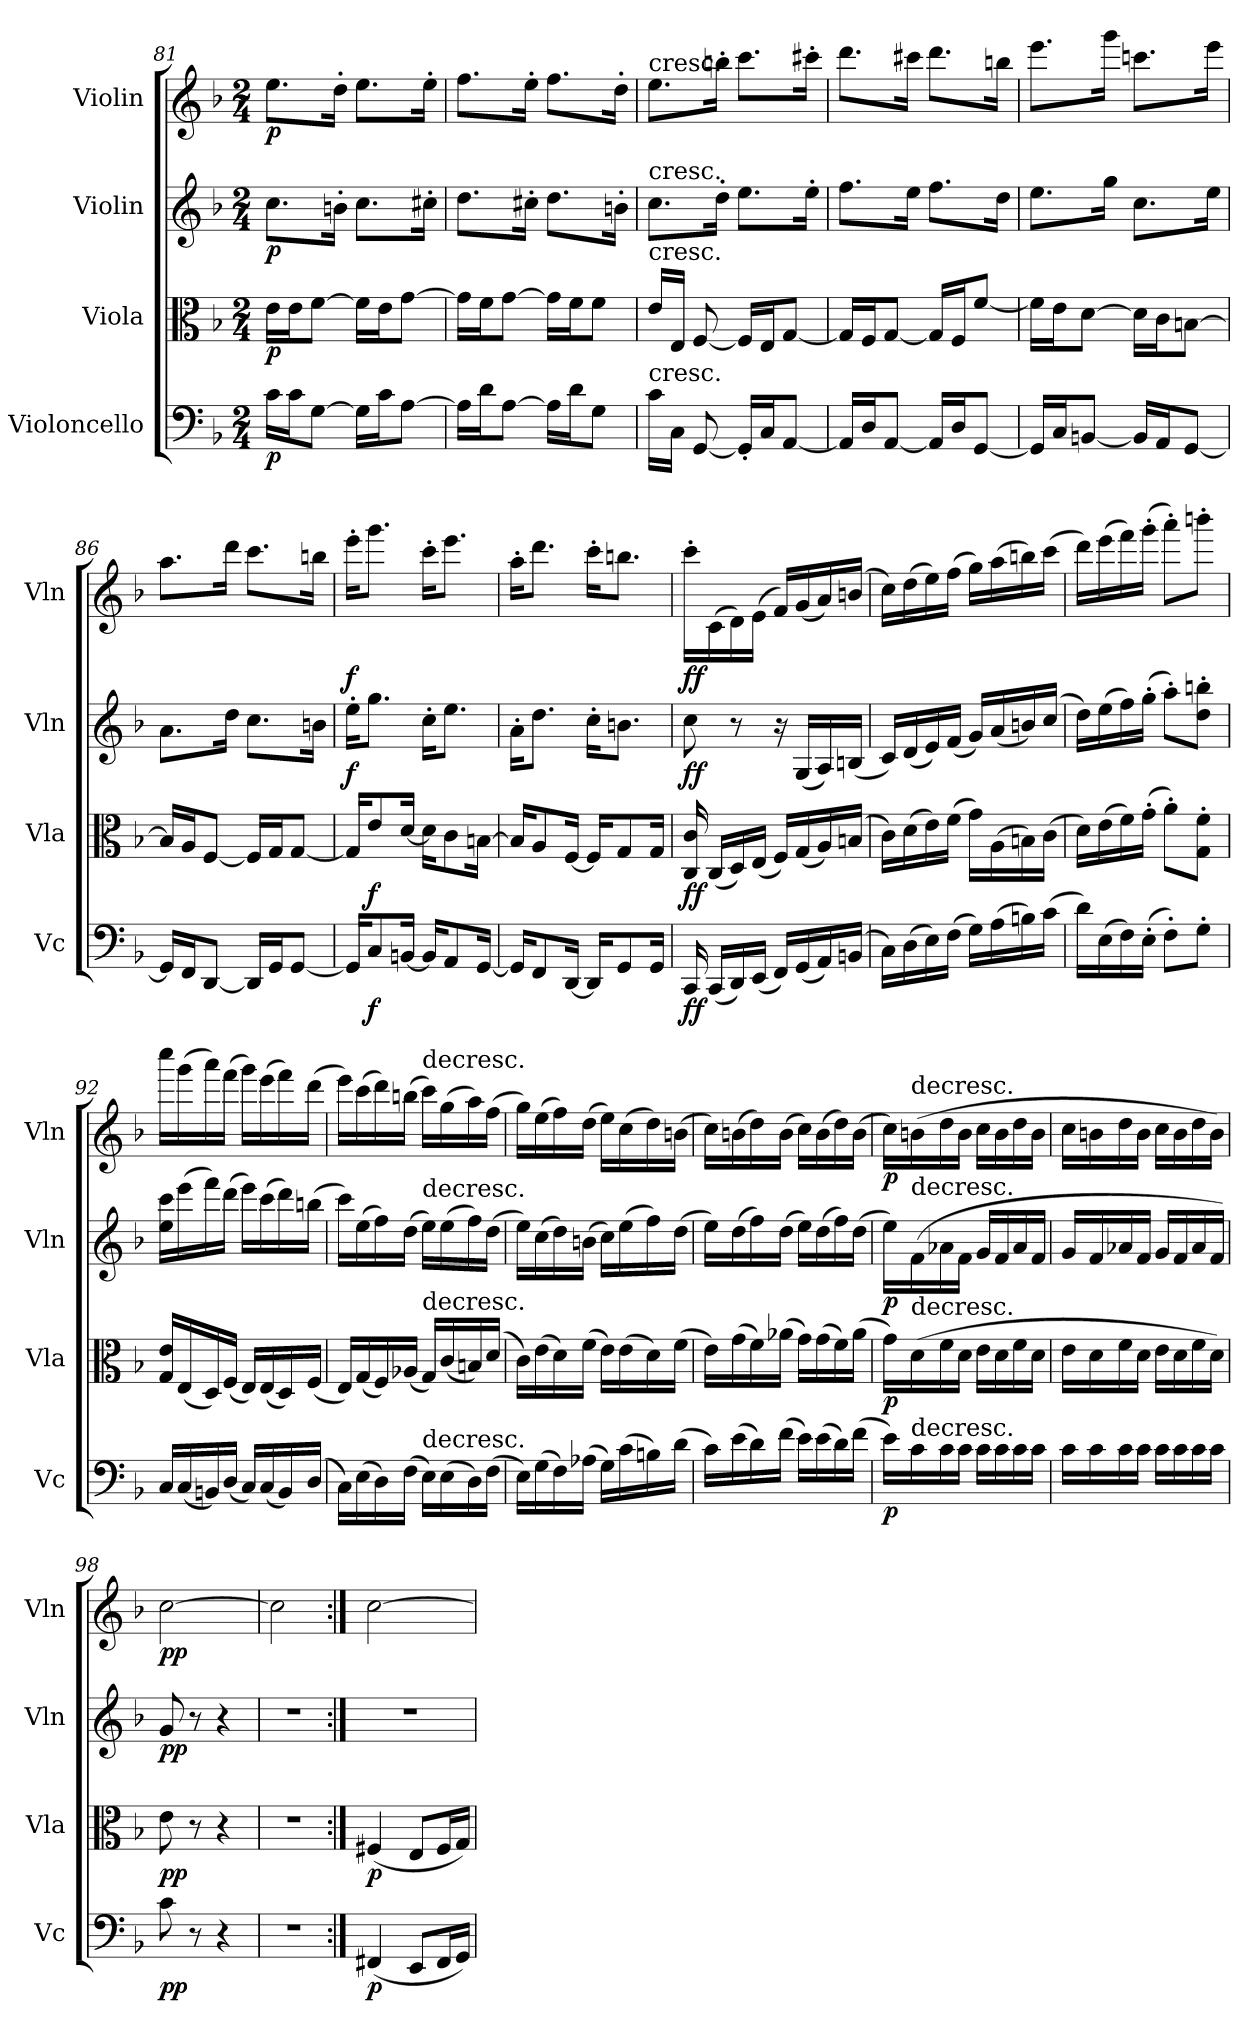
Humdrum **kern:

**kern	**dynam	**kern	**dynam	**kern	**dynam	**kern	**dynam
*part4	*part4	*part3	*part3	*part2	*part2	*part1	*part1
*staff4	*staff4	*staff3	*staff3	*staff2	*staff2	*staff1	*staff1
*I"Violoncello	*	*I"Viola	*	*I"Violin	*	*I"Violin	*
*I'Vc	*	*I'Vla	*	*I'Vln	*	*I'Vln	*
*clefF4	*	*clefC3	*	*clefG2	*	*clefG2	*
*k[b-]	*	*k[b-]	*	*k[b-]	*	*k[b-]	*
*M2/4	*	*M2/4	*	*M2/4	*	*M2/4	*
=81	=81	=81	=81	=81	=81	=81	=81
16c\LL	p	16e\LL	p	8.cc\L	p	8.ee\L	p
16c\J	.	16e\J	.	.	.	.	.
[8G\J	.	[8f\J	.	.	.	.	.
.	.	.	.	16bn'\Jk	.	16dd'\Jk	.
16G\LL]	.	16f\LL]	.	8.cc\L	.	8.ee\L	.
16c\J	.	16e\J	.	.	.	.	.
[8A\J	.	[8g\J	.	.	.	.	.
.	.	.	.	16cc#X'\Jk	.	16ee'\Jk	.
=82	=82	=82	=82	=82	=82	=82	=82
16A\LL]	.	16g\LL]	.	8.dd\L	.	8.ff\L	.
16d\J	.	16f\J	.	.	.	.	.
[8A\J	.	[8g\J	.	.	.	.	.
.	.	.	.	16cc#X'\Jk	.	16ee'\Jk	.
16A\LL]	.	16g\LL]	.	8.dd\L	.	8.ff\L	.
16d\J	.	16f\J	.	.	.	.	.
8G\J	.	8f\J	.	.	.	.	.
.	.	.	.	16bn'\Jk	.	16dd'\Jk	.
=83	=83	=83	=83	=83	=83	=83	=83
!	!	!	!	!	!	!LO:TX:t=cresc.	!
!	!	!	!	!LO:TX:t=cresc.	!	!	!
!	!	!LO:TX:t=cresc.	!	!	!	!	!
!LO:TX:t=cresc.	!	!	!	!	!	!	!
16c\LL	.	16e/LL	.	8.cc\L	.	8.ee\L	.
16C\JJ	.	16E/JJ	.	.	.	.	.
[8GG/	.	[8F/	.	.	.	.	.
.	.	.	.	16dd'\Jk	.	16bbn'\Jk	.
16GG'/LL]	.	16F/LL]	.	8.ee\L	.	8.ccc\L	.
16C/J	.	16E/J	.	.	.	.	.
[8AA/J	.	[8G/J	.	.	.	.	.
.	.	.	.	16ee'\Jk	.	16ccc#X'\Jk	.
=84	=84	=84	=84	=84	=84	=84	=84
16AA/LL]	.	16G/LL]	.	8.ff\L	.	8.ddd\L	.
16D/J	.	16F/J	.	.	.	.	.
[8AA/J	.	[8G/J	.	.	.	.	.
.	.	.	.	16ee\Jk	.	16ccc#X\Jk	.
16AA/LL]	.	16G/LL]	.	8.ff\L	.	8.ddd\L	.
16D/J	.	16F/J	.	.	.	.	.
[8GG/J	.	[8f/J	.	.	.	.	.
.	.	.	.	16dd\Jk	.	16bbn\Jk	.
=85	=85	=85	=85	=85	=85	=85	=85
16GG/LL]	.	16f\LL]	.	8.ee\L	.	8.eee\L	.
16C/J	.	16e\J	.	.	.	.	.
[8BBn/J	.	[8d\J	.	.	.	.	.
.	.	.	.	16gg\Jk	.	16ggg\Jk	.
16BB/LL]	.	16d\LL]	.	8.cc\L	.	8.cccn\L	.
16AA/J	.	16c\J	.	.	.	.	.
[8GG/J	.	[8Bn\J	.	.	.	.	.
.	.	.	.	16ee\Jk	.	16eee\Jk	.
=86	=86	=86	=86	=86	=86	=86	=86
16GG/LL]	.	16B/LL]	.	8.a\L	.	8.aa\L	.
16FF/J	.	16A/J	.	.	.	.	.
[8DD/J	.	[8F/J	.	.	.	.	.
.	.	.	.	16dd\Jk	.	16ddd\Jk	.
16DD/LL]	.	16F/LL]	.	8.cc\L	.	8.ccc\L	.
16GG/J	.	16G/J	.	.	.	.	.
[8GG/J	.	[8G/J	.	.	.	.	.
.	.	.	.	16bn\Jk	.	16bbn\Jk	.
=87	=87	=87	=87	=87	=87	=87	=87
16GG/KL]	.	16G/KL]	.	16ee'\KL	f	16eee'\KL	f
8C/	f	8e/	f	8.gg\J	.	8.ggg\J	.
[16BBn/Jk	.	[16d/Jk	.	.	.	.	.
16BB/KL]	.	16d\KL]	.	16cc'\KL	.	16ccc'\KL	.
8AA/	.	8c\	.	8.ee\J	.	8.eee\J	.
[16GG/Jk	.	[16Bn\Jk	.	.	.	.	.
=88	=88	=88	=88	=88	=88	=88	=88
16GG/KL]	.	16B/KL]	.	16a'\KL	.	16aa'\KL	.
8FF/	.	8A/	.	8.dd\J	.	8.ddd\J	.
[16DD/Jk	.	[16F/Jk	.	.	.	.	.
16DD/KL]	.	16F/KL]	.	16cc'\KL	.	16ccc'\KL	.
8GG/	.	8G/	.	8.bn\J	.	8.bbn\J	.
16GG/Jk	.	16G/Jk	.	.	.	.	.
=89	=89	=89	=89	=89	=89	=89	=89
16CC/	ff	16C/ 16c/	ff	8cc\	ff	16ccc'\LL	ff
(16CC/LL	.	(16C/LL	.	.	.	(16c\	.
16DD/)	.	16D/)	.	8r	.	16d\)	.
(16EE/JJ	.	(16E/JJ	.	.	.	(16e\JJ	.
16FF/LL)	.	16F/LL)	.	16r	.	16f/LL)	.
(16GG/	.	(16G/	.	(16G/LL	.	(16g/	.
16AA/)	.	16A/)	.	16A/)	.	16a/)	.
(16BBn/JJ	.	(16Bn/JJ	.	(16Bn/JJ	.	(16bn/JJ	.
=90	=90	=90	=90	=90	=90	=90	=90
16C\LL)	.	16c\LL)	.	16c/LL)	.	16cc\LL)	.
(16D\	.	(16d\	.	(16d/	.	(16dd\	.
16E\)	.	16e\)	.	16e/)	.	16ee\)	.
(16F\JJ	.	(16f\JJ	.	(16f/JJ	.	(16ff\JJ	.
16G\LL)	.	16g\LL)	.	16g/LL)	.	16gg\LL)	.
(16A\	.	(16A\	.	(16a/	.	(16aa\	.
16Bn\)	.	16Bn\)	.	16bn/)	.	16bbn\)	.
(16c\JJ	.	(16c\JJ	.	(16cc/JJ	.	(16ccc\JJ	.
=91	=91	=91	=91	=91	=91	=91	=91
16d\LL)	.	16d\LL)	.	16dd\LL)	.	16ddd\LL)	.
(16E\	.	(16e\	.	(16ee\	.	(16eee\	.
16F\)	.	16f\)	.	16ff\)	.	16fff\)	.
(16E'\JJ	.	(16g'\JJ	.	(16gg'\JJ	.	(16ggg'\JJ	.
8F'\L)	.	8a'\L)	.	8aa'\L)	.	8aaa'\L)	.
8G'\J	.	8G'\ 8f'\J	.	8dd'\ 8bbn'\J	.	8bbbn'\J	.
=92	=92	=92	=92	=92	=92	=92	=92
16C/LL	.	16G/ 16e/LL	.	16ee\ 16ccc\LL	.	16cccc\LL	.
(16C/	.	(16E/	.	(16eee\	.	(16ggg\	.
16BBn/)	.	16D/)	.	16fff\)	.	16aaa\)	.
(16D/JJ	.	(16F/JJ	.	(16ddd\JJ	.	(16fff\JJ	.
16C/LL)	.	16E/LL)	.	16eee\LL)	.	16ggg\LL)	.
(16C/	.	(16E/	.	(16ccc\	.	(16eee\	.
16BB/)	.	16D/)	.	16ddd\)	.	16fff\)	.
(16D/JJ	.	(16F/JJ	.	(16bbn\JJ	.	(16ddd\JJ	.
=93	=93	=93	=93	=93	=93	=93	=93
16C\LL)	.	16E/LL)	.	16ccc\LL)	.	16eee\LL)	.
(16E\	.	(16G/	.	(16ee\	.	(16ccc\	.
16D\)	.	16F/)	.	16ff\)	.	16ddd\)	.
(16F\JJ	.	(16A-X/JJ	.	(16dd\JJ	.	(16bbn\JJ	.
!	!	!	!	!	!	!LO:TX:t=decresc.	!
!	!	!	!	!LO:TX:t=decresc.	!	!	!
!	!	!LO:TX:t=decresc.	!	!	!	!	!
!LO:TX:t=decresc.	!	!	!	!	!	!	!
16E\LL)	.	16G/LL)	.	16ee\LL)	.	16ccc\LL)	.
(16E\	.	(16c/	.	(16ee\	.	(16gg\	.
16D\)	.	16Bn/)	.	16ff\)	.	16aa\)	.
(16F\JJ	.	(16d/JJ	.	(16dd\JJ	.	(16ff\JJ	.
=94	=94	=94	=94	=94	=94	=94	=94
16E\LL)	.	16c\LL)	.	16ee\LL)	.	16gg\LL)	.
(16G\	.	(16e\	.	(16cc\	.	(16ee\	.
16F\)	.	16d\)	.	16dd\)	.	16ff\)	.
(16A-X\JJ	.	(16f\JJ	.	(16bn\JJ	.	(16dd\JJ	.
16G\LL)	.	16e\LL)	.	16cc\LL)	.	16ee\LL)	.
(16c\	.	(16e\	.	(16ee\	.	(16cc\	.
16Bn\)	.	16d\)	.	16ff\)	.	16dd\)	.
(16d\JJ	.	(16f\JJ	.	(16dd\JJ	.	(16bn\JJ	.
=95	=95	=95	=95	=95	=95	=95	=95
16c\LL)	.	16e\LL)	.	16ee\LL)	.	16cc\LL)	.
(16e\	.	(16g\	.	(16dd\	.	(16bn\	.
16d\)	.	16f\)	.	16ff\)	.	16dd\)	.
(16f\JJ	.	(16a-X\JJ	.	(16dd\JJ	.	(16b\JJ	.
16e\LL)	.	16g\LL)	.	16ee\LL)	.	16cc\LL)	.
(16e\	.	(16g\	.	(16dd\	.	(16b\	.
16d\)	.	16f\)	.	16ff\)	.	16dd\)	.
(16f\JJ	.	(16a-\JJ	.	(16dd\JJ	.	(16b\JJ	.
=96	=96	=96	=96	=96	=96	=96	=96
16e\LL)	p	16g\LL)	p	16ee\LL)	p	16cc\LL)	p
!	!	!	!	!	!	!LO:TX:t=decresc.	!
!	!	!	!	!LO:TX:t=decresc.	!	!	!
!	!	!LO:TX:t=decresc.	!	!	!	!	!
!LO:TX:t=decresc.	!	!	!	!	!	!	!
16c\	.	(16d\	.	(16f\	.	(16bn\	.
16c\	.	16f\	.	16a-X\	.	16dd\	.
16c\JJ	.	16d\JJ	.	16f\JJ	.	16b\JJ	.
16c\LL	.	16e\LL	.	16g/LL	.	16cc\LL	.
16c\	.	16d\	.	16f/	.	16b\	.
16c\	.	16f\	.	16a-/	.	16dd\	.
16c\JJ	.	16d\JJ	.	16f/JJ	.	16b\JJ	.
=97	=97	=97	=97	=97	=97	=97	=97
16c\LL	.	16e\LL	.	16g/LL	.	16cc\LL	.
16c\	.	16d\	.	16f/	.	16bn\	.
16c\	.	16f\	.	16a-X/	.	16dd\	.
16c\JJ	.	16d\JJ	.	16f/JJ	.	16b\JJ	.
16c\LL	.	16e\LL	.	16g/LL	.	16cc\LL	.
16c\	.	16d\	.	16f/	.	16b\	.
16c\	.	16f\	.	16a-/	.	16dd\	.
16c\JJ	.	16d\JJ)	.	16f/JJ)	.	16b\JJ)	.
=98	=98	=98	=98	=98	=98	=98	=98
8c\	pp	8e\	pp	8g/	pp	[2cc\	pp
8r	.	8r	.	8r	.	.	.
4r	.	4r	.	4r	.	.	.
=99	=99	=99	=99	=99	=99	=99	=99
2r	.	2r	.	2r	.	2cc\]	.
=100:|!	=100:|!	=100:|!	=100:|!	=100:|!	=100:|!	=100:|!	=100:|!
(4FF#X/	p	(4F#X/	p	2r	.	[2cc\	.
8EE/L	.	8E/L	.	.	.	.	.
16FF#/L	.	16F#/L	.	.	.	.	.
16GG/JJ)	.	16G/JJ)	.	.	.	.	.
=	=	=	=	=	=	=	=
*-	*-	*-	*-	*-	*-	*-	*-
